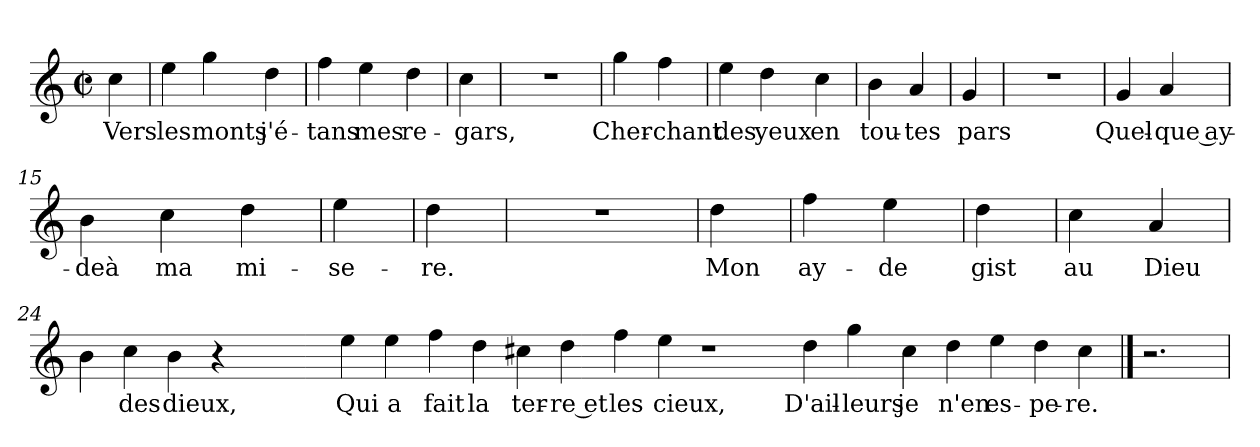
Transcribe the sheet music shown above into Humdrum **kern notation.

**kern	**text
*part1	*part1
*staff1	*staff1
*clefG2	*
*k[]	*
*C:	*
*M2/2	*
*met(c|)	*
=1	=1
4cc	Vers
=2	=2
4ee	les
4gg	monts
4dd	j'é-
=4	=4
4ff	-tans
4ee	mes
4dd	re-
=6	=6
4cc	-gars,
=7	=7
1r	.
=8	=8
4gg	Cher-
4ff	-chant
=9	=9
4ee	des
4dd	yeux
4cc	en
=11	=11
4b	tou-
4a	-tes
=12	=12
4g	pars
=13	=13
1r	.
=14	=14
4g	Quel-
4a	-que ay-
=15	=15
4b	-deà
4cc	ma
4dd	mi-
=17	=17
4ee	-se-
=18	=18
4dd	-re.
=19	=19
1r	.
=20	=20
4dd	Mon
=21	=21
4ff	ay-
4ee	-de
=22	=22
4dd	gist
=23	=23
4cc	au
4a	Dieu-
=24	=24
4b	-
4cc	des
4b	dieux,
4r	.
2.ryy	.
4ee	Qui
4ee	a
4ff	fait
4dd	la
4cc#X	ter-
4dd	-re et
4ff	les
4ee	cieux,
1r	.
4dd	D'ail-
4gg	-leurs
4cc#	je
4dd	n'en
4ee	es-
4dd	-pe-
4cc#	-re.
==25	==25
2.r	.
=	=
*-	*-
